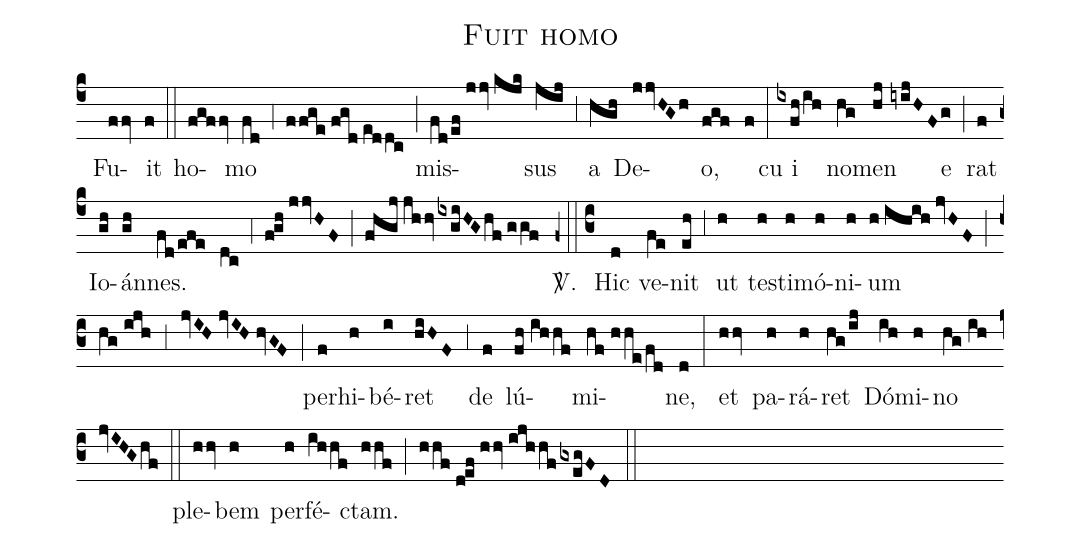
name:Fuit homo;
mode:V;
office-part:Responsoria;
%%
(c4) () Fu(ffv)it(f) (::) ho(fgffv)mo(fd) (,4) (ffge//fgd//eddc) (;) mis(fd/ef//jjv//kjk)sus(jij) (,3) a(hgh) De(jjvHGh)o,(fgf) (f) cu(:)i(ixfh/ih) no(hg)men(hj) (iyijHFg) e(;)rat(f) Io(gh)án(gh)nes.(fd/efe) (dc) (,4) (f!gh//jjvHF) (;) (fhgj//jhhv/ixgiHG/hf//ggf) <sp>V/</sp>.(z0::c3) Hic(d) ve(fe)nit(eh) (,3) ut(h) te(h)sti(h)mó(h)ni(h)um(h//ihih//jvHF) (;) (hg//ijh) (,3) (jvIH//jvIH//hvGF) (;) per(f)hi(h)bé(i)ret(hiHF) (,3) de(f) lú(fh//ihhf)mi(hf//hhe/fd)ne,(d) (:) et(hhv) pa(h)rá(h)ret(hg/ij) Dó(ih)mi(h)no(hg//ih//jvIHG/hf) (::) ple(hhv)bem(h) per(h)fé(ihhf)ctam.(hhf) (;) (hhf//d!ef//hhv//ijhhf/gxegFD) (::)
